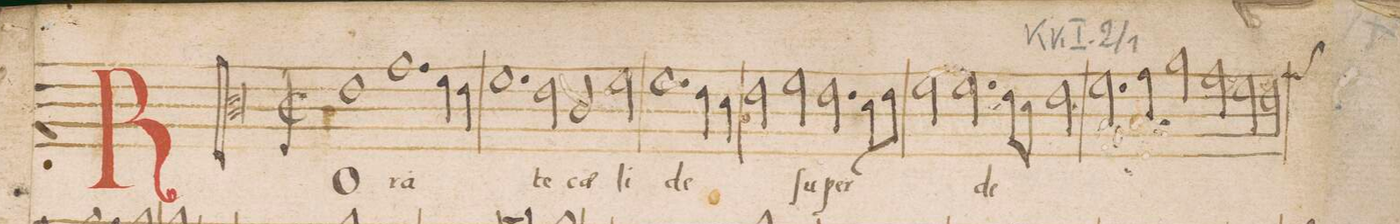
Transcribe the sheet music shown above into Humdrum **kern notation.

**kern	**text
*I""CANTUS	*
*clefC3	*
*k[]	*
*met(C|)	*
*M2/1	*
*2\right	*
1e	RO-
1.g	-ra-
=2-	=2-
4f\	.
4e\	.
1.f	.
=3-	=3-
2e\	-te
2c/	cæ-
2f\	-li
=4-	=4-
1.f	de-
4e\	.
4d\	.
=5-	=5-
2e\	.
2f\	-ſu-
2.e\	-per
8d\L	.
8e\J	.
=6-	=6-
2f\	.
2.f\	de-
8e\L	.
8d\J	.
2e\	.
=7-	=7-
2.f\	.
4g\	.
2a\	.
2g\	.
=8-	=8-
2f\	.
*custos:g	*
2e\	.
*-	*-
